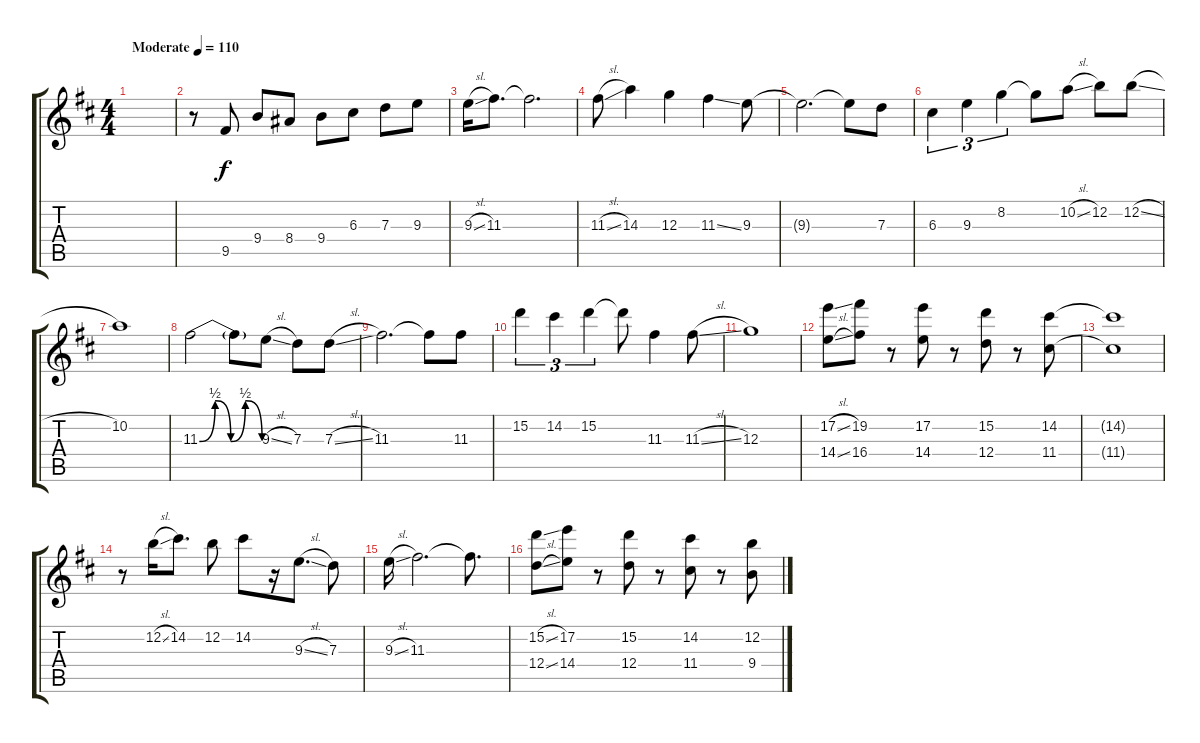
\track "" {instrument electricguitarjazz}
\staff {score tabs}
\tuning (E4 B3 G3 D3 A2 E2) {hide}
\ts (4 4)
\tempo (110 "Moderate")
\clef g2
\ks bminor
|
r.8 9.5.8 9.4.8 8.4.8 9.4.8 6.3.8 7.3.8 9.3.8 |
9.3{sl}.16 11.3.8{d} 11.3{t}.2{d} |
11.3{sl}.8 14.3.4 12.3.4 11.3{ss}.4 9.3.8 |
9.3{t}.2{d} 9.3{t}.8 7.3.8 |
6.3.4{tu (3 2)} 9.3.4{tu (3 2)} 8.2.4{tu (3 2)} 8.2{t}.8 10.2{sl}.8 12.2.8 12.2{sl}.8 |
10.2.1 |
11.3{be (custom 0 0 15 2 30 0 44 2 60 0)}.2 11.3{t}.8 9.3{sl}.8 7.3.8 7.3{sl}.8 |
11.3.2{d} 11.3{t}.8 11.3.8 |
15.2.4{tu (3 2)} 14.2.4{tu (3 2)} 15.2.4{tu (3 2)} 15.2{t}.8 11.3.4 11.3{sl}.8 |
12.3.1 |
(17.2{sl} 14.4{sl}).8 (19.2 16.4).8 r.8 (17.2 14.4).8 r.8 (15.2 12.4).8 r.8 (14.2 11.4).8 |
(14.2{t} 11.4{t}).1 |
r.8 12.2{sl}.16 14.2.8{d} 12.2.8 14.2.8 r.16 9.3{sl}.8{d} 7.3.8 |
9.3{sl}.16 11.3.2{d} 11.3{t}.8{d} |
(15.2{sl} 12.4{sl}).8 (17.2 14.4).8 r.8 (15.2 12.4).8 r.8 (14.2 11.4).8 r.8 (12.2 9.4).8
